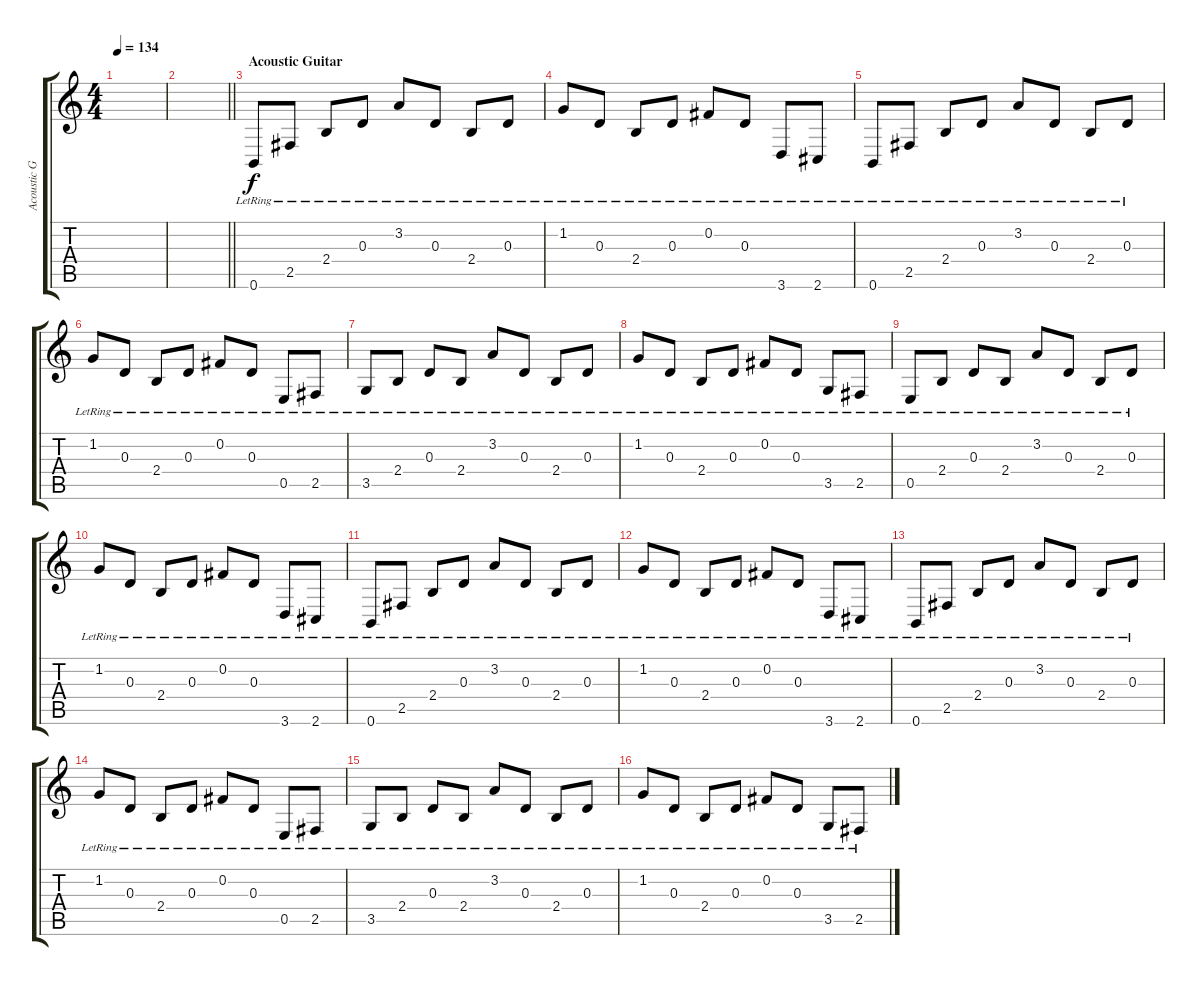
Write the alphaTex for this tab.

\track ("Acoustic Guitar" "Acoustic G") {instrument acousticguitarnylon}
\staff {score tabs}
\tuning (B3 Gb3 D3 A2 E2 B1) {hide}
\ts (4 4)
\tempo 134
\clef g2
\ks c
|
\barLineRight lightlight
|
\section ("" "Acoustic Guitar")
0.6{lr}.8 2.5{lr}.8 2.4{lr}.8 0.3{lr}.8 3.2{lr}.8 0.3{lr}.8 2.4{lr}.8 0.3{lr}.8 |
1.2{lr}.8 0.3{lr}.8 2.4{lr}.8 0.3{lr}.8 0.2{lr}.8 0.3{lr}.8 3.6{lr}.8 2.6{lr}.8 |
0.6{lr}.8 2.5{lr}.8 2.4{lr}.8 0.3{lr}.8 3.2{lr}.8 0.3{lr}.8 2.4{lr}.8 0.3{lr}.8 |
1.2{lr}.8 0.3{lr}.8 2.4{lr}.8 0.3{lr}.8 0.2{lr}.8 0.3{lr}.8 0.5{lr}.8 2.5{lr}.8 |
3.5{lr}.8 2.4{lr}.8 0.3{lr}.8 2.4{lr}.8 3.2{lr}.8 0.3{lr}.8 2.4{lr}.8 0.3{lr}.8 |
1.2{lr}.8 0.3{lr}.8 2.4{lr}.8 0.3{lr}.8 0.2{lr}.8 0.3{lr}.8 3.5{lr}.8 2.5{lr}.8 |
0.5{lr}.8 2.4{lr}.8 0.3{lr}.8 2.4{lr}.8 3.2{lr}.8 0.3{lr}.8 2.4{lr}.8 0.3{lr}.8 |
1.2{lr}.8 0.3{lr}.8 2.4{lr}.8 0.3{lr}.8 0.2{lr}.8 0.3{lr}.8 3.6{lr}.8 2.6{lr}.8 |
0.6{lr}.8 2.5{lr}.8 2.4{lr}.8 0.3{lr}.8 3.2{lr}.8 0.3{lr}.8 2.4{lr}.8 0.3{lr}.8 |
1.2{lr}.8 0.3{lr}.8 2.4{lr}.8 0.3{lr}.8 0.2{lr}.8 0.3{lr}.8 3.6{lr}.8 2.6{lr}.8 |
0.6{lr}.8 2.5{lr}.8 2.4{lr}.8 0.3{lr}.8 3.2{lr}.8 0.3{lr}.8 2.4{lr}.8 0.3{lr}.8 |
1.2{lr}.8 0.3{lr}.8 2.4{lr}.8 0.3{lr}.8 0.2{lr}.8 0.3{lr}.8 0.5{lr}.8 2.5{lr}.8 |
3.5{lr}.8 2.4{lr}.8 0.3{lr}.8 2.4{lr}.8 3.2{lr}.8 0.3{lr}.8 2.4{lr}.8 0.3{lr}.8 |
1.2{lr}.8 0.3{lr}.8 2.4{lr}.8 0.3{lr}.8 0.2{lr}.8 0.3{lr}.8 3.5{lr}.8 2.5{lr}.8
